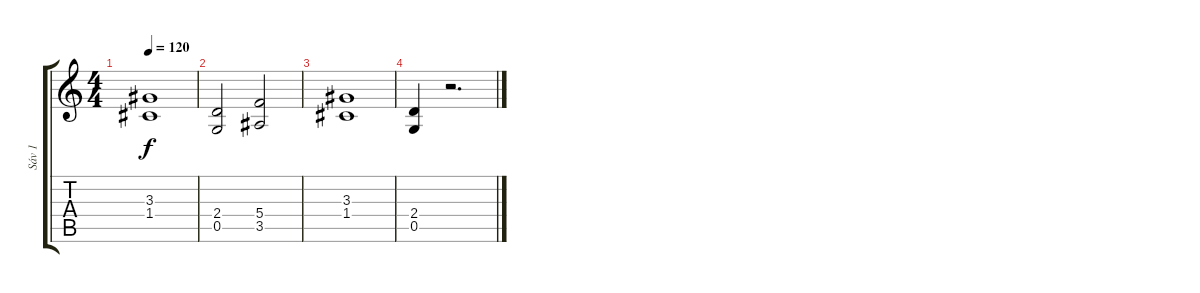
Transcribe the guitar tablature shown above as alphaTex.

\track ("Sáv 1" "Sáv 1") {instrument distortionguitar}
\staff {score tabs}
\tuning (D4 A3 F3 C3 G2 D2) {hide}
\ts (4 4)
\tempo 120
\clef g2
\ks c
(3.3 1.4).1{dy f} |
(2.4 0.5).2 (5.4 3.5).2 |
(3.3 1.4).1 |
(2.4 0.5).4 r.2{d}
